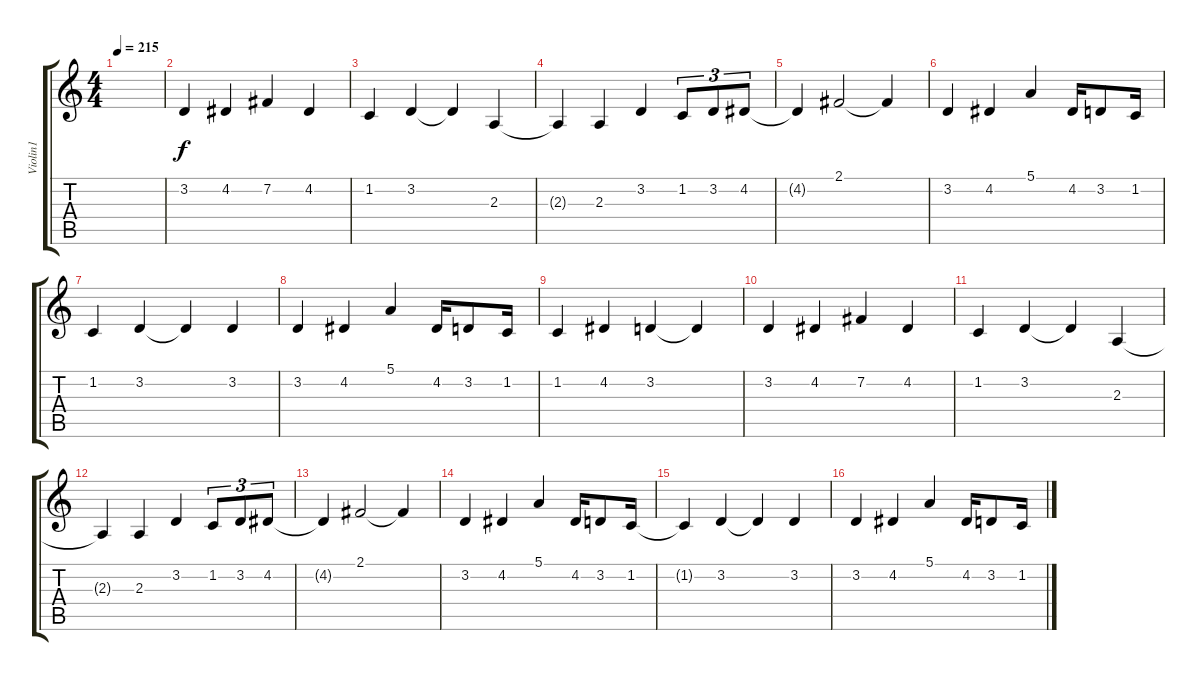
\track ("Violin1" "Violin1") {instrument violin}
\staff {score tabs}
\tuning (E4 B3 G3 D3 A2 E2) {hide}
\ts (4 4)
\tempo 215
\clef g2
\ks c
|
3.2.4 4.2.4 7.2.4 4.2.4 |
1.2.4 3.2.4 3.2{t}.4 2.3.4 |
2.3{t}.4 2.3.4 3.2.4 1.2.8{tu (3 2)} 3.2.8{tu (3 2)} 4.2.8{tu (3 2)} |
4.2{t}.4 2.1.2 2.1{t}.4 |
3.2.4 4.2.4 5.1.4 4.2.16 3.2.8 1.2.16 |
1.2.4 3.2.4 3.2{t}.4 3.2.4 |
3.2.4 4.2.4 5.1.4 4.2.16 3.2.8 1.2.16 |
1.2.4 4.2.4 3.2.4 3.2{t}.4 |
3.2.4 4.2.4 7.2.4 4.2.4 |
1.2.4 3.2.4 3.2{t}.4 2.3.4 |
2.3{t}.4 2.3.4 3.2.4 1.2.8{tu (3 2)} 3.2.8{tu (3 2)} 4.2.8{tu (3 2)} |
4.2{t}.4 2.1.2 2.1{t}.4 |
3.2.4 4.2.4 5.1.4 4.2.16 3.2.8 1.2.16 |
1.2{t}.4 3.2.4 3.2{t}.4 3.2.4 |
3.2.4 4.2.4 5.1.4 4.2.16 3.2.8 1.2.16
